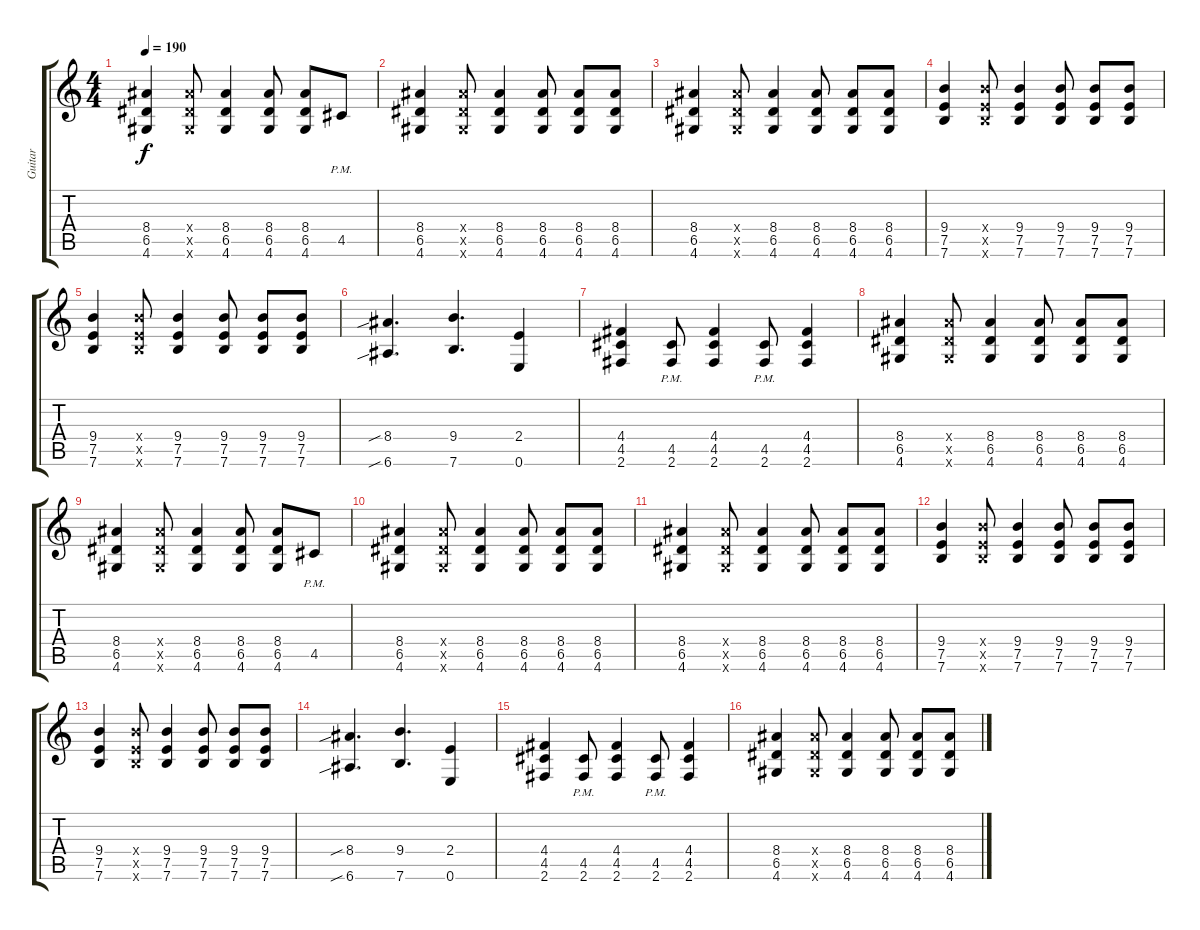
\track ("Guitar" "Guitar") {instrument distortionguitar}
\staff {score tabs}
\tuning (E4 B3 G3 D3 A2 E2) {hide}
\ts (4 4)
\tempo 190
\clef g2
\ks c
(8.4 6.5 4.6).4{dy f} (8.4{x} 6.5{x} 4.6{x}).8 (8.4 6.5 4.6).4 (8.4 6.5 4.6).8 (8.4 6.5 4.6).8 4.5{pm}.8 |
(8.4 6.5 4.6).4 (8.4{x} 6.5{x} 4.6{x}).8 (8.4 6.5 4.6).4 (8.4 6.5 4.6).8 (8.4 6.5 4.6).8 (8.4 6.5 4.6).8 |
(8.4 6.5 4.6).4 (8.4{x} 6.5{x} 4.6{x}).8 (8.4 6.5 4.6).4 (8.4 6.5 4.6).8 (8.4 6.5 4.6).8 (8.4 6.5 4.6).8 |
(9.4 7.5 7.6).4 (9.4{x} 7.5{x} 7.6{x}).8 (9.4 7.5 7.6).4 (9.4 7.5 7.6).8 (9.4 7.5 7.6).8 (9.4 7.5 7.6).8 |
(9.4 7.5 7.6).4 (9.4{x} 7.5{x} 7.6{x}).8 (9.4 7.5 7.6).4 (9.4 7.5 7.6).8 (9.4 7.5 7.6).8 (9.4 7.5 7.6).8 |
(8.4{sib} 6.6{sib}).4{d} (9.4 7.6).4{d} (2.4 0.6).4 |
(4.4 4.5 2.6).4 (4.5{pm} 2.6{pm}).8 (4.4 4.5 2.6).4 (4.5{pm} 2.6{pm}).8 (4.4 4.5 2.6).4 |
(8.4 6.5 4.6).4 (8.4{x} 6.5{x} 4.6{x}).8 (8.4 6.5 4.6).4 (8.4 6.5 4.6).8 (8.4 6.5 4.6).8 (8.4 6.5 4.6).8 |
(8.4 6.5 4.6).4 (8.4{x} 6.5{x} 4.6{x}).8 (8.4 6.5 4.6).4 (8.4 6.5 4.6).8 (8.4 6.5 4.6).8 4.5{pm}.8 |
(8.4 6.5 4.6).4 (8.4{x} 6.5{x} 4.6{x}).8 (8.4 6.5 4.6).4 (8.4 6.5 4.6).8 (8.4 6.5 4.6).8 (8.4 6.5 4.6).8 |
(8.4 6.5 4.6).4 (8.4{x} 6.5{x} 4.6{x}).8 (8.4 6.5 4.6).4 (8.4 6.5 4.6).8 (8.4 6.5 4.6).8 (8.4 6.5 4.6).8 |
(9.4 7.5 7.6).4 (9.4{x} 7.5{x} 7.6{x}).8 (9.4 7.5 7.6).4 (9.4 7.5 7.6).8 (9.4 7.5 7.6).8 (9.4 7.5 7.6).8 |
(9.4 7.5 7.6).4 (9.4{x} 7.5{x} 7.6{x}).8 (9.4 7.5 7.6).4 (9.4 7.5 7.6).8 (9.4 7.5 7.6).8 (9.4 7.5 7.6).8 |
(8.4{sib} 6.6{sib}).4{d} (9.4 7.6).4{d} (2.4 0.6).4 |
(4.4 4.5 2.6).4 (4.5{pm} 2.6{pm}).8 (4.4 4.5 2.6).4 (4.5{pm} 2.6{pm}).8 (4.4 4.5 2.6).4 |
(8.4 6.5 4.6).4 (8.4{x} 6.5{x} 4.6{x}).8 (8.4 6.5 4.6).4 (8.4 6.5 4.6).8 (8.4 6.5 4.6).8 (8.4 6.5 4.6).8
